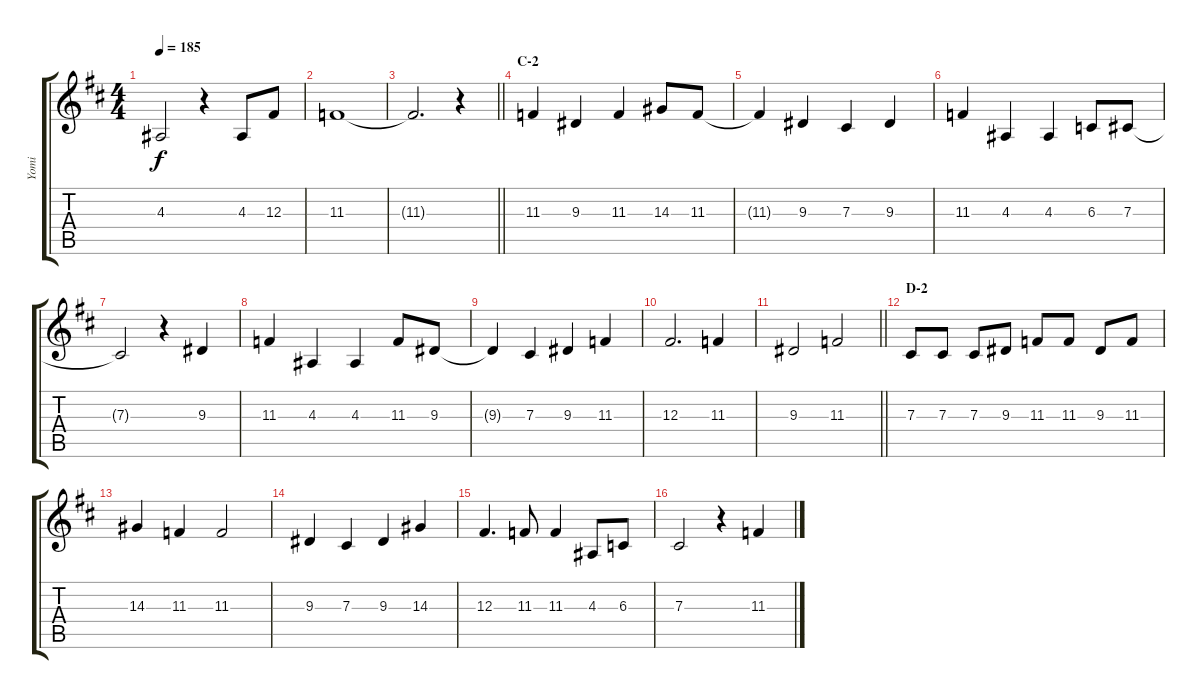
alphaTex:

\track ("Yomi" "Yomi") {instrument flute}
\staff {score tabs}
\tuning (Eb4 Bb3 Gb3 Db3 Ab2 Eb2) {hide}
\ts (4 4)
\tempo 185
\clef g2
\ks d
4.3.2{dy f} r.4 4.3.8 12.3.8 |
11.3.1 |
\barLineRight lightlight
11.3{t}.2{d} r.4 |
\section ("" "C-2")
11.3.4 9.3.4 11.3.4 14.3.8 11.3.8 |
11.3{t}.4 9.3.4 7.3.4 9.3.4 |
11.3.4 4.3.4 4.3.4 6.3.8 7.3.8 |
7.3{t}.2 r.4 9.3.4 |
11.3.4 4.3.4 4.3.4 11.3.8 9.3.8 |
9.3{t}.4 7.3.4 9.3.4 11.3.4 |
12.3.2{d} 11.3.4 |
\barLineRight lightlight
9.3.2 11.3.2 |
\section ("" "D-2")
7.3.8 7.3.8 7.3.8 9.3.8 11.3.8 11.3.8 9.3.8 11.3.8 |
14.3.4 11.3.4 11.3.2 |
9.3.4 7.3.4 9.3.4 14.3.4 |
12.3.4{d} 11.3.8 11.3.4 4.3.8 6.3.8 |
7.3.2 r.4 11.3.4
